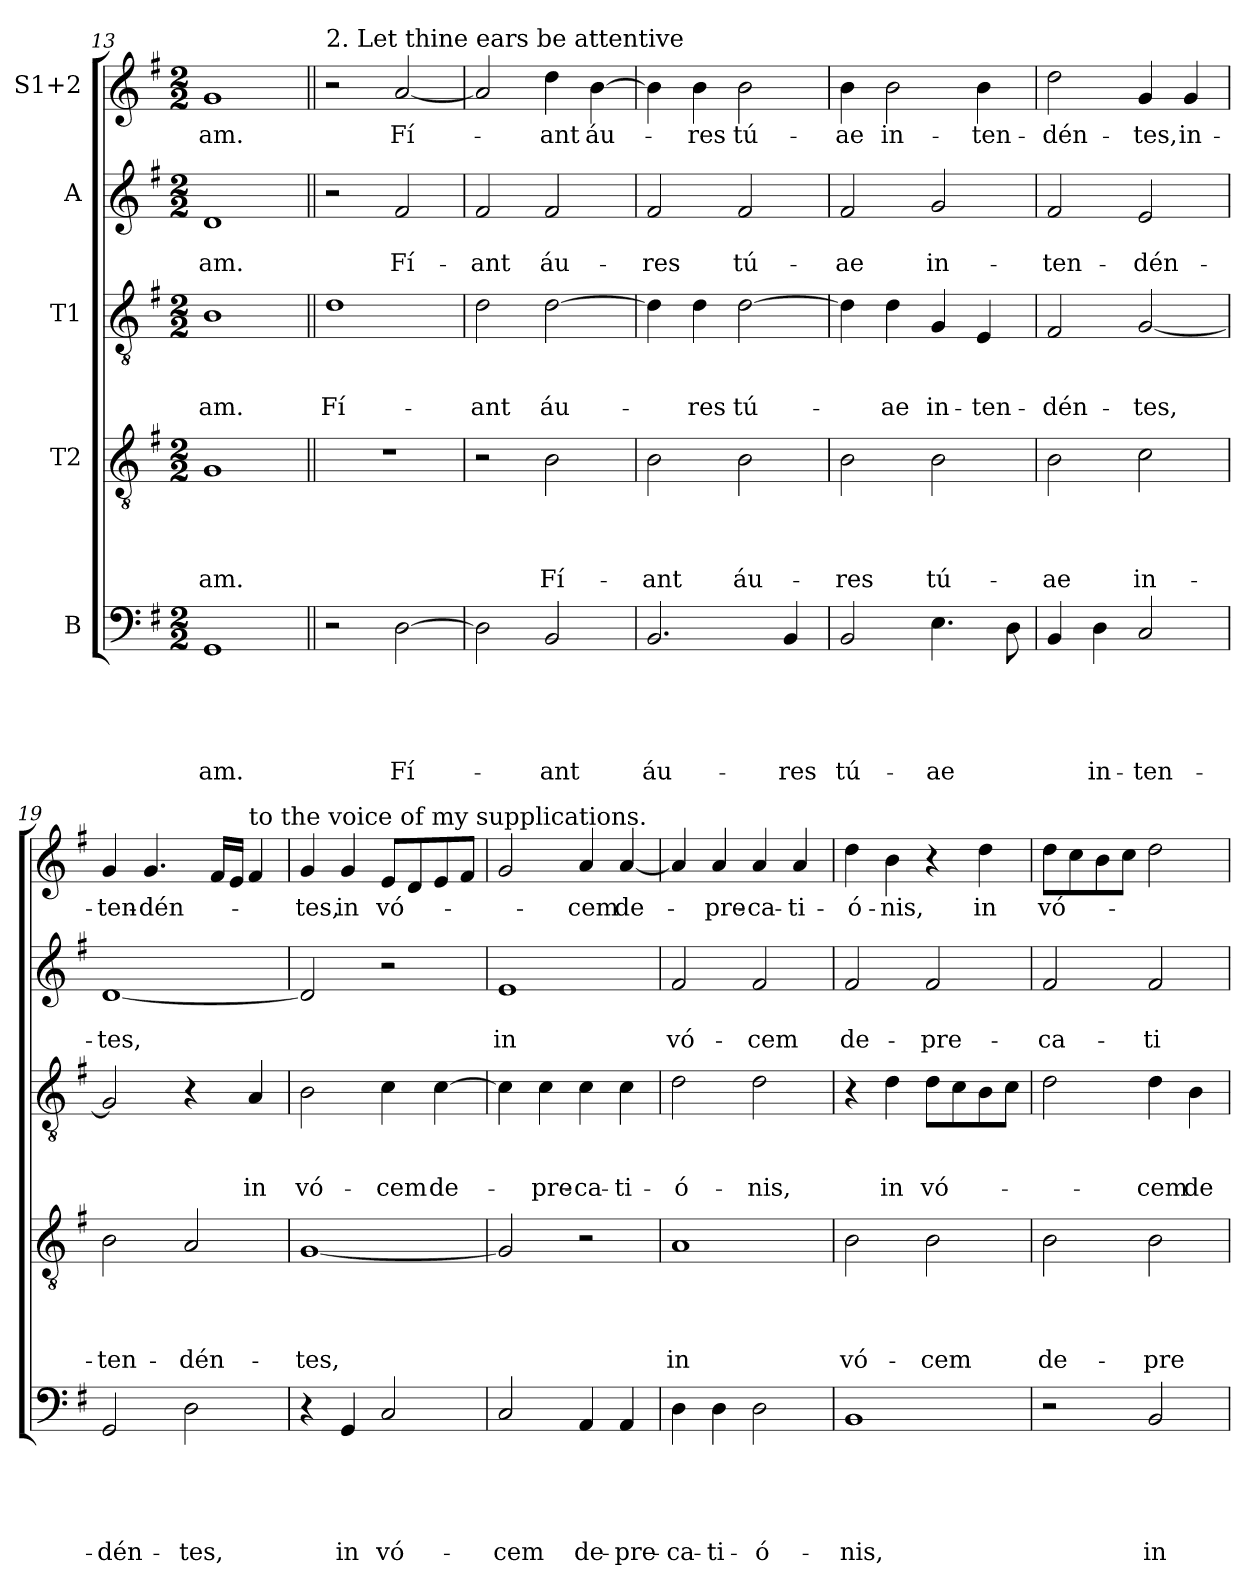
**kern	**text	**text	**text	**text	**text	**kern	**text	**text	**text	**text	**kern	**text	**text	**text	**kern	**text	**text	**kern	**text
*part5	*part5	*part5	*part5	*part5	*part5	*part4	*part4	*part4	*part4	*part4	*part3	*part3	*part3	*part3	*part2	*part2	*part2	*part1	*part1
*staff5	*staff5	*staff5	*staff5	*staff5	*staff5	*staff4	*staff4	*staff4	*staff4	*staff4	*staff3	*staff3	*staff3	*staff3	*staff2	*staff2	*staff2	*staff1	*staff1
*I"B	*	*	*	*	*	*I"T2	*	*	*	*	*I"T1	*	*	*	*I"A	*	*	*I"S1+2	*
*clefF4	*	*	*	*	*	*clefGv2	*	*	*	*	*clefGv2	*	*	*	*clefG2	*	*	*clefG2	*
*k[f#]	*	*	*	*	*	*k[f#]	*	*	*	*	*k[f#]	*	*	*	*k[f#]	*	*	*k[f#]	*
*G:	*	*	*	*	*	*G:	*	*	*	*	*G:	*	*	*	*G:	*	*	*G:	*
*M2/2	*	*	*	*	*	*M2/2	*	*	*	*	*M2/2	*	*	*	*M2/2	*	*	*M2/2	*
=13	=13	=13	=13	=13	=13	=13	=13	=13	=13	=13	=13	=13	=13	=13	=13	=13	=13	=13	=13
!	!	!	!	!	!LO:LY:b	!	!	!	!	!LO:LY:b	!	!	!	!LO:LY:b	!	!	!LO:LY:b	!	!LO:LY:b
1GG	.	.	.	.	-am.	1G	.	.	.	-am.	1B	.	.	-am.	1d	.	-am.	1g	-am.
=14||	=14||	=14||	=14||	=14||	=14||	=14||	=14||	=14||	=14||	=14||	=14||	=14||	=14||	=14||	=14||	=14||	=14||	=14||	=14||
!	!	!	!	!	!	!	!	!	!	!	!	!	!	!	!	!	!	!LO:TX:a:t=2. Let thine ears be attentive	!
!	!	!	!	!	!	!	!	!	!	!	!	!	!	!LO:LY:b	!	!	!	!	!
2r	.	.	.	.	.	1r	.	.	.	.	1d	.	.	Fí-	2r	.	.	2r	.
!	!	!	!	!	!LO:LY:b	!	!	!	!	!	!	!	!	!	!	!	!LO:LY:b	!	!LO:LY:b
[2D\	.	.	.	.	Fí-	.	.	.	.	.	.	.	.	.	2f#/	.	Fí-	[2a/	Fí-
=15	=15	=15	=15	=15	=15	=15	=15	=15	=15	=15	=15	=15	=15	=15	=15	=15	=15	=15	=15
!	!	!	!	!	!	!	!	!	!	!	!	!	!	!LO:LY:b	!	!	!LO:LY:b	!	!
2D\]	.	.	.	.	.	2r	.	.	.	.	2d\	.	.	-ant	2f#/	.	-ant	2a/]	.
!	!	!	!	!	!LO:LY:b	!	!	!	!	!LO:LY:b	!	!	!	!LO:LY:b	!	!	!LO:LY:b	!	!LO:LY:b
2BB/	.	.	.	.	-ant	2B\	.	.	.	Fí-	[2d\	.	.	áu-	2f#/	.	áu-	4dd\	-ant
!	!	!	!	!	!	!	!	!	!	!	!	!	!	!	!	!	!	!	!LO:LY:b
.	.	.	.	.	.	.	.	.	.	.	.	.	.	.	.	.	.	[4b\	áu-
=16	=16	=16	=16	=16	=16	=16	=16	=16	=16	=16	=16	=16	=16	=16	=16	=16	=16	=16	=16
!	!	!	!	!	!LO:LY:b	!	!	!	!	!LO:LY:b	!	!	!	!	!	!	!LO:LY:b	!	!
2.BB/	.	.	.	.	áu-	2B\	.	.	.	-ant	4d\]	.	.	.	2f#/	.	-res	4b\]	.
!	!	!	!	!	!	!	!	!	!	!	!	!	!	!LO:LY:b	!	!	!	!	!LO:LY:b
.	.	.	.	.	.	.	.	.	.	.	4d\	.	.	-res	.	.	.	4b\	-res
!	!	!	!	!	!	!	!	!	!	!LO:LY:b	!	!	!	!LO:LY:b	!	!	!LO:LY:b	!	!LO:LY:b
.	.	.	.	.	.	2B\	.	.	.	áu-	[2d\	.	.	tú-	2f#/	.	tú-	2b\	tú-
!	!	!	!	!	!LO:LY:b	!	!	!	!	!	!	!	!	!	!	!	!	!	!
4BB/	.	.	.	.	-res	.	.	.	.	.	.	.	.	.	.	.	.	.	.
!!LO:PB:g=z
=17	=17	=17	=17	=17	=17	=17	=17	=17	=17	=17	=17	=17	=17	=17	=17	=17	=17	=17	=17
!	!	!	!	!	!LO:LY:b	!	!	!	!	!LO:LY:b	!	!	!	!	!	!	!LO:LY:b	!	!LO:LY:b
2BB/	.	.	.	.	tú-	2B\	.	.	.	-res	4d\]	.	.	.	2f#/	.	-ae	4b\	-ae
!	!	!	!	!	!	!	!	!	!	!	!	!	!	!LO:LY:b	!	!	!	!	!LO:LY:b
.	.	.	.	.	.	.	.	.	.	.	4d\	.	.	-ae	.	.	.	2b\	in-
!	!	!	!	!	!LO:LY:b	!	!	!	!	!LO:LY:b	!	!	!	!LO:LY:b	!	!	!LO:LY:b	!	!
4.E\	.	.	.	.	-ae	2B\	.	.	.	tú-	4G/	.	.	in-	2g/	.	in-	.	.
!	!	!	!	!	!	!	!	!	!	!	!	!	!	!LO:LY:b	!	!	!	!	!LO:LY:b
.	.	.	.	.	.	.	.	.	.	.	4E/	.	.	-ten-	.	.	.	4b\	-ten-
8D\	.	.	.	.	.	.	.	.	.	.	.	.	.	.	.	.	.	.	.
=18	=18	=18	=18	=18	=18	=18	=18	=18	=18	=18	=18	=18	=18	=18	=18	=18	=18	=18	=18
!	!	!	!	!	!	!	!	!	!	!LO:LY:b	!	!	!	!LO:LY:b	!	!	!LO:LY:b	!	!LO:LY:b
4BB/	.	.	.	.	.	2B\	.	.	.	-ae	2F#/	.	.	-dén-	2f#/	.	-ten-	2dd\	-dén-
!	!	!	!	!	!LO:LY:b	!	!	!	!	!	!	!	!	!	!	!	!	!	!
4D\	.	.	.	.	in-	.	.	.	.	.	.	.	.	.	.	.	.	.	.
!	!	!	!	!	!LO:LY:b	!	!	!	!	!LO:LY:b	!	!	!	!LO:LY:b	!	!	!LO:LY:b	!	!LO:LY:b
2C/	.	.	.	.	-ten-	2c\	.	.	.	in-	[2G/	.	.	-tes,	2e/	.	-dén-	4g/	-tes,
!	!	!	!	!	!	!	!	!	!	!	!	!	!	!	!	!	!	!	!LO:LY:b
.	.	.	.	.	.	.	.	.	.	.	.	.	.	.	.	.	.	4g/	in-
=19	=19	=19	=19	=19	=19	=19	=19	=19	=19	=19	=19	=19	=19	=19	=19	=19	=19	=19	=19
!	!	!	!	!	!LO:LY:b	!	!	!	!	!LO:LY:b	!	!	!	!	!	!	!LO:LY:b	!	!LO:LY:b
2GG/	.	.	.	.	-dén-	2B\	.	.	.	-ten-	2G/]	.	.	.	[1d	.	-tes,	4g/	-ten-
!	!	!	!	!	!	!	!	!	!	!	!	!	!	!	!	!	!	!	!LO:LY:b
.	.	.	.	.	.	.	.	.	.	.	.	.	.	.	.	.	.	4.g/	-dén-
!	!	!	!	!	!LO:LY:b	!	!	!	!	!LO:LY:b	!	!	!	!	!	!	!	!	!
2D\	.	.	.	.	-tes,	2A/	.	.	.	-dén-	4r	.	.	.	.	.	.	.	.
.	.	.	.	.	.	.	.	.	.	.	.	.	.	.	.	.	.	16f#/LL	.
.	.	.	.	.	.	.	.	.	.	.	.	.	.	.	.	.	.	16e/JJ	.
!	!	!	!	!	!	!	!	!	!	!	!	!	!	!	!	!	!	!LO:TX:a:t=to the voice of my supplications.	!
!	!	!	!	!	!	!	!	!	!	!	!	!	!	!LO:LY:b	!	!	!	!	!
.	.	.	.	.	.	.	.	.	.	.	4A/	.	.	in	.	.	.	4f#/	.
=20	=20	=20	=20	=20	=20	=20	=20	=20	=20	=20	=20	=20	=20	=20	=20	=20	=20	=20	=20
!	!	!	!	!	!	!	!	!	!	!LO:LY:b	!	!	!	!LO:LY:b	!	!	!	!	!LO:LY:b
4r	.	.	.	.	.	[1G	.	.	.	-tes,	2B\	.	.	vó-	2d/]	.	.	4g/	-tes,
!	!	!	!	!	!LO:LY:b	!	!	!	!	!	!	!	!	!	!	!	!	!	!LO:LY:b
4GG/	.	.	.	.	in	.	.	.	.	.	.	.	.	.	.	.	.	4g/	in
!	!	!	!	!	!LO:LY:b	!	!	!	!	!	!	!	!	!LO:LY:b	!	!	!	!	!LO:LY:b
2C/	.	.	.	.	vó-	.	.	.	.	.	4c\	.	.	-cem	2r	.	.	8e/L	vó-
.	.	.	.	.	.	.	.	.	.	.	.	.	.	.	.	.	.	8d/	.
!	!	!	!	!	!	!	!	!	!	!	!	!	!	!LO:LY:b	!	!	!	!	!
.	.	.	.	.	.	.	.	.	.	.	[4c\	.	.	de-	.	.	.	8e/	.
.	.	.	.	.	.	.	.	.	.	.	.	.	.	.	.	.	.	8f#/J	.
=21	=21	=21	=21	=21	=21	=21	=21	=21	=21	=21	=21	=21	=21	=21	=21	=21	=21	=21	=21
!	!	!	!	!	!LO:LY:b	!	!	!	!	!	!	!	!	!	!	!	!LO:LY:b	!	!
2C/	.	.	.	.	-cem	2G/]	.	.	.	.	4c\]	.	.	.	1e	.	in	2g/	.
!	!	!	!	!	!	!	!	!	!	!	!	!	!	!LO:LY:b	!	!	!	!	!
.	.	.	.	.	.	.	.	.	.	.	4c\	.	.	-pre-	.	.	.	.	.
!	!	!	!	!	!LO:LY:b	!	!	!	!	!	!	!	!	!LO:LY:b	!	!	!	!	!LO:LY:b
4AA/	.	.	.	.	de-	2r	.	.	.	.	4c\	.	.	-ca-	.	.	.	4a/	-cem
!	!	!	!	!	!LO:LY:b	!	!	!	!	!	!	!	!	!LO:LY:b	!	!	!	!	!LO:LY:b
4AA/	.	.	.	.	-pre-	.	.	.	.	.	4c\	.	.	-ti-	.	.	.	[4a/	de-
=22	=22	=22	=22	=22	=22	=22	=22	=22	=22	=22	=22	=22	=22	=22	=22	=22	=22	=22	=22
!	!	!	!	!	!LO:LY:b	!	!	!	!	!LO:LY:b	!	!	!	!LO:LY:b	!	!	!LO:LY:b	!	!
4D\	.	.	.	.	-ca-	1A	.	.	.	in	2d\	.	.	-ó-	2f#/	.	vó-	4a/]	.
!	!	!	!	!	!LO:LY:b	!	!	!	!	!	!	!	!	!	!	!	!	!	!LO:LY:b
4D\	.	.	.	.	-ti-	.	.	.	.	.	.	.	.	.	.	.	.	4a/	-pre-
!	!	!	!	!	!LO:LY:b	!	!	!	!	!	!	!	!	!LO:LY:b	!	!	!LO:LY:b	!	!LO:LY:b
2D\	.	.	.	.	-ó-	.	.	.	.	.	2d\	.	.	-nis,	2f#/	.	-cem	4a/	-ca-
!	!	!	!	!	!	!	!	!	!	!	!	!	!	!	!	!	!	!	!LO:LY:b
.	.	.	.	.	.	.	.	.	.	.	.	.	.	.	.	.	.	4a/	-ti-
!!LO:LB:g=z
=23	=23	=23	=23	=23	=23	=23	=23	=23	=23	=23	=23	=23	=23	=23	=23	=23	=23	=23	=23
!	!	!	!	!	!LO:LY:b	!	!	!	!	!LO:LY:b	!	!	!	!	!	!	!LO:LY:b	!	!LO:LY:b
1BB	.	.	.	.	-nis,	2B\	.	.	.	vó-	4r	.	.	.	2f#/	.	de-	4dd\	-ó-
!	!	!	!	!	!	!	!	!	!	!	!	!	!	!LO:LY:b	!	!	!	!	!LO:LY:b
.	.	.	.	.	.	.	.	.	.	.	4d\	.	.	in	.	.	.	4b\	-nis,
!	!	!	!	!	!	!	!	!	!	!LO:LY:b	!	!	!	!LO:LY:b	!	!	!LO:LY:b	!	!
.	.	.	.	.	.	2B\	.	.	.	-cem	8d\L	.	.	vó-	2f#/	.	-pre-	4r	.
.	.	.	.	.	.	.	.	.	.	.	8c\	.	.	.	.	.	.	.	.
!	!	!	!	!	!	!	!	!	!	!	!	!	!	!	!	!	!	!	!LO:LY:b
.	.	.	.	.	.	.	.	.	.	.	8B\	.	.	.	.	.	.	4dd\	in
.	.	.	.	.	.	.	.	.	.	.	8c\J	.	.	.	.	.	.	.	.
=24	=24	=24	=24	=24	=24	=24	=24	=24	=24	=24	=24	=24	=24	=24	=24	=24	=24	=24	=24
!	!	!	!	!	!	!	!	!	!	!LO:LY:b	!	!	!	!	!	!	!LO:LY:b	!	!LO:LY:b
2r	.	.	.	.	.	2B\	.	.	.	de-	2d\	.	.	.	2f#/	.	-ca-	8dd\L	vó-
.	.	.	.	.	.	.	.	.	.	.	.	.	.	.	.	.	.	8cc\	.
.	.	.	.	.	.	.	.	.	.	.	.	.	.	.	.	.	.	8b\	.
.	.	.	.	.	.	.	.	.	.	.	.	.	.	.	.	.	.	8cc\J	.
!	!	!	!	!	!LO:LY:b	!	!	!	!	!LO:LY:b	!	!	!	!LO:LY:b	!	!	!LO:LY:b	!	!
2BB/	.	.	.	.	in	2B\	.	.	.	-pre-	4d\	.	.	-cem	2f#/	.	-ti-	2dd\	.
!	!	!	!	!	!	!	!	!	!	!	!	!	!	!LO:LY:b	!	!	!	!	!
.	.	.	.	.	.	.	.	.	.	.	4B\	.	.	de-	.	.	.	.	.
=	=	=	=	=	=	=	=	=	=	=	=	=	=	=	=	=	=	=	=
*-	*-	*-	*-	*-	*-	*-	*-	*-	*-	*-	*-	*-	*-	*-	*-	*-	*-	*-	*-
